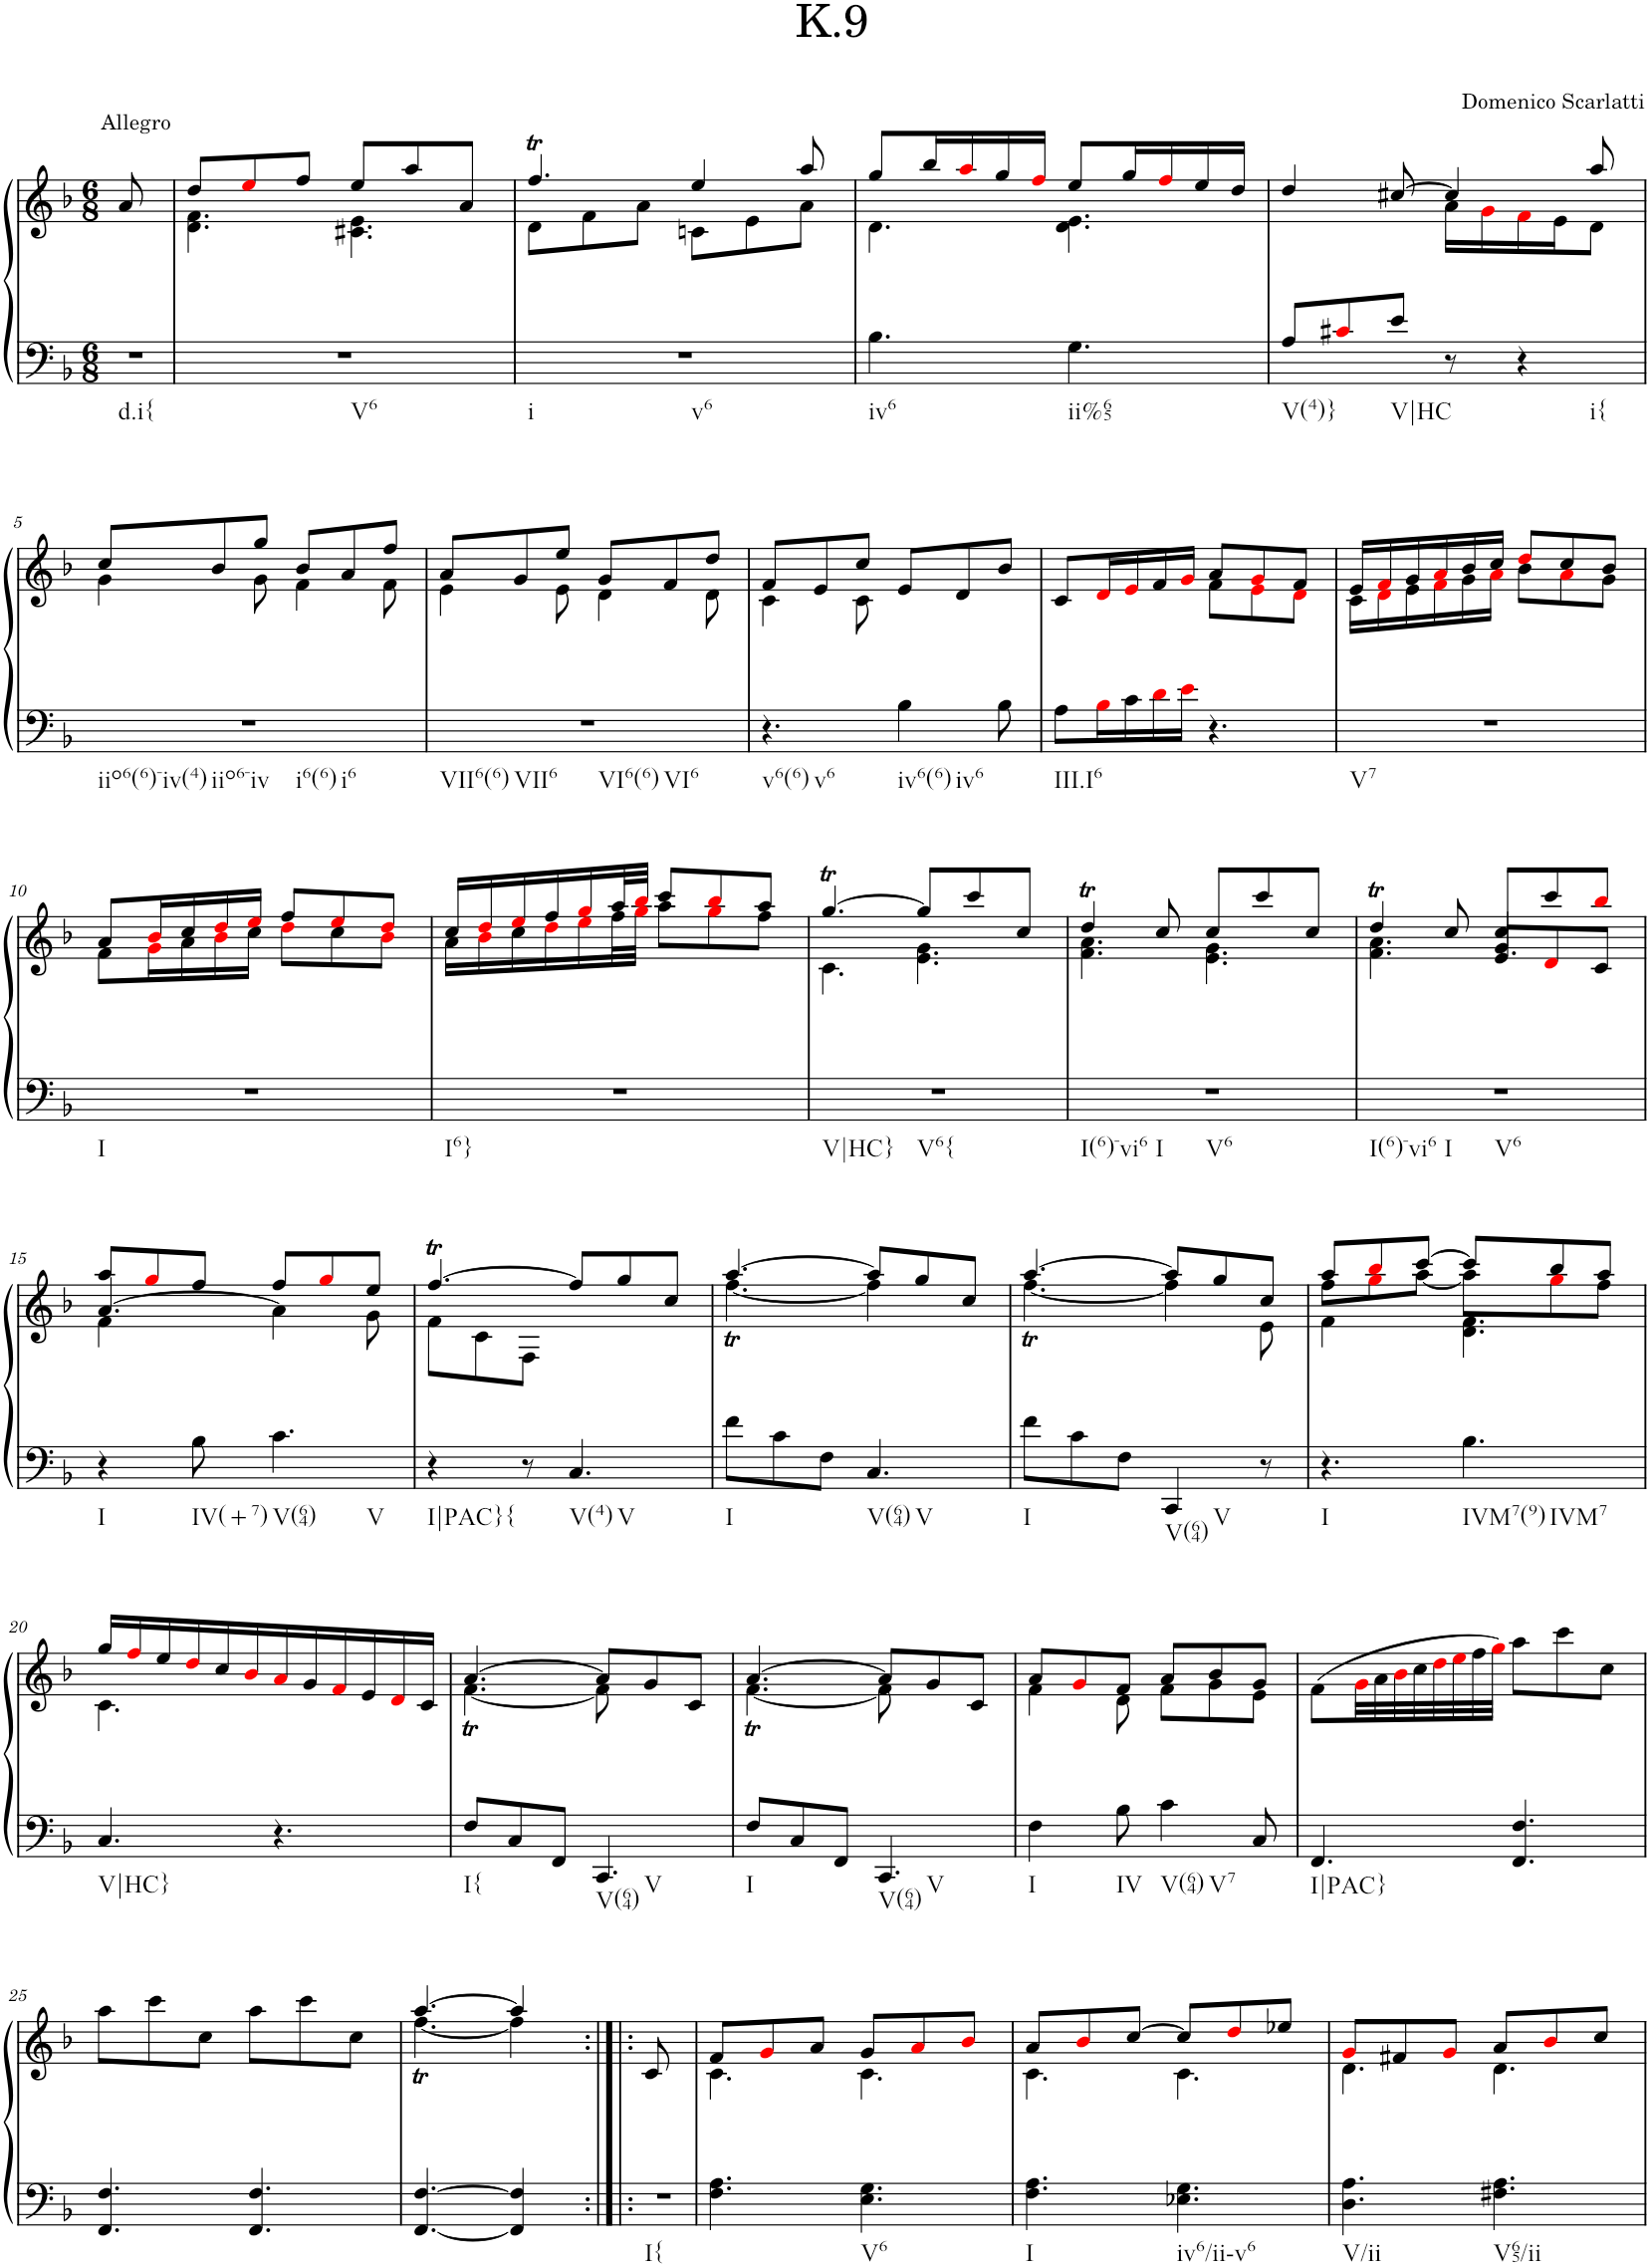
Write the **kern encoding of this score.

**kern	**kern
*part1	*part1
*staff2	*staff1
*I"Piano	*
*I'Pno.	*
*clefF4	*clefG2
*k[b-]	*k[b-]
*M6/8	*M6/8
=	=
!	!LO:TX:a:t=Allegro
!LO:TX:b:t=d.i{	!
2.r	8a/
.	2ryy
.	8ryy
=1	=1
*	*^
!LO:TX:b:t=V6	!	!
2.r	8dd/L	4.d\ 4.f\
.	8eei/	.
.	8ff/J	.
.	8ee/L	4.c#X\ 4.e\
.	8aa/	.
.	8a/J	.
=2	=2	=2
!LO:TX:b:t=i	!	!
!LO:TX:b:t=v6	!	!
2.r	4.ffT/	8d\L
.	.	8f\
.	.	8a\J
.	4ee/	8cn\L
.	.	8e\
.	8aa/	8a\J
=3	=3	=3
!LO:TX:b:t=iv6	!	!
4.B-\	8gg/L	4.d\
.	16bb-/L	.
.	16aai/	.
.	16gg/	.
.	16ffi/JJ	.
!LO:TX:b:t=ii%65	!	!
4.G\	8ee/L	4.d\ 4.e\
.	16gg/L	.
.	16ffi/	.
.	16ee/	.
.	16dd/JJ	.
=4	=4	=4
!LO:TX:b:t=V(4)}	!	!
8A/L	4dd/	4.ryy
8c#Xi/	.	.
!LO:TX:b:t=V|HC	!	!
8e/J	[8cc#X/	.
8r	4cc#/]	16a\LL
.	.	16gi\
!LO:TX:b:t=i{	!	!
4r	.	16fi\
.	.	16e\J
.	8aa/	8d\J
!!LO:LB:g=z	!!
=5	=5	=5
!LO:TX:b:t=iio6(6)-iv(4)	!	!
!LO:TX:b:t=iio6-iv	!	!
!LO:TX:b:t=i6(6)	!	!
!LO:TX:b:t=i6	!	!
2.r	8cc/L	4g\
.	8b-/	.
.	8gg/J	8g\
.	8b-/L	4f\
.	8a/	.
.	8ff/J	8f\
=6	=6	=6
!LO:TX:b:t=VII6(6)	!	!
!LO:TX:b:t=VII6	!	!
!LO:TX:b:t=VI6(6)	!	!
!LO:TX:b:t=VI6	!	!
2.r	8a/L	4e\
.	8g/	.
.	8ee/J	8e\
.	8g/L	4d\
.	8f/	.
.	8dd/J	8d\
=7	=7	=7
!LO:TX:b:t=v6(6)	!	!
!LO:TX:b:t=v6	!	!
4.r	8f/L	4c\
.	8e/	.
.	8cc/J	8c\
!LO:TX:b:t=iv6(6)	!	!
!LO:TX:b:t=iv6	!	!
4B-\	8e/L	4.ryy
.	8d/	.
8B-\	8b-/J	.
=8	=8	=8
!LO:TX:b:t=III.I6	!	!
8A\L	8c/L	4.ryy
16B-i\L	16di/L	.
16c\	16ei/	.
16di\	16f/	.
16ei\JJ	16gi/JJ	.
4.r	8a/L	8f\L
.	8gi/	8ei\
.	8f/J	8di\J
=9	=9	=9
!LO:TX:b:t=V7	!	!
2.r	16e/LL	16c\LL
.	16fi/	16di\
.	16g/	16e\
.	16ai/	16fi\
.	16b-/	16g\
.	16cc/JJ	16ai\JJ
.	8ddi/L	8b-\L
.	8cc/	8ai\
.	8b-/J	8g\J
!!LO:LB:g=z	!!
=10	=10	=10
!LO:TX:b:t=I	!	!
2.r	8a/L	8f\L
.	16b-i/L	16gi\L
.	16cc/	16a\
.	16ddi/	16b-i\
.	16eei/JJ	16cc\JJ
.	8ff/L	8ddi\L
.	8eei/	8cc\
.	8ddi/J	8b-i\J
=11	=11	=11
!LO:TX:b:t=I6}	!	!
2.r	16cc/LL	16a\LL
.	16ddi/	16b-i\
.	16eei/	16cc\
.	16ff/	16ddi\
.	16ggi/	16eei\
.	32aa/L	32ff\L
.	32bb-i/JJJ	32ggi\JJJ
.	8ccc/L	8aa\L
.	8bb-i/	8ggi\
.	8aa/J	8ff\J
=12	=12	=12
!LO:TX:b:t=V|HC}	!	!
!LO:TX:b:t=V6{	!	!
2.r	[4.ggT/	4.c\
.	8gg/L]	4.e\ 4.g\
.	8ccc/	.
.	8cc/J	.
=13	=13	=13
!LO:TX:b:t=I(6)-vi6	!	!
!LO:TX:b:t=I	!	!
!LO:TX:b:t=V6	!	!
2.r	4ddT/	4.f\ 4.a\
.	8cc/	.
.	8cc/L	4.e\ 4.g\
.	8ccc/	.
.	8cc/J	.
=14	=14	=14
*	*	*^
!LO:TX:b:t=I(6)-vi6	!	!	!
!LO:TX:b:t=I	!	!	!
!LO:TX:b:t=V6	!	!	!
2.r	4ddT/	4.f\ 4.a\	4.ryy
.	8cc/	.	.
.	8cc/L	4.g/	8e/L
.	8ccc/	.	8di/
.	8bb-i/J	.	8c/J
!!LO:LB:g=z	!!	!!
=15	=15	=15	=15
!LO:TX:b:t=I	!	!	!
4r	8aa/L	[4.a/	4f\
.	8ggi/	.	.
!LO:TX:b:t=IV(+7)	!	!	!
8B-\	8ff/J	.	2ryy
!LO:TX:b:t=V(64)	!	!	!
!LO:TX:b:t=V	!	!	!
4.c\	8ff/L	4a\]	.
.	8ggi/	.	.
.	8ee/J	8g\	.
*	*	*v	*v
=16	=16	=16
!LO:TX:b:t=I|PAC}{	!	!
4r	[4.ffT/	8f\L
.	.	8c\
8r	.	8F\J
!LO:TX:b:t=V(4)	!	!
!LO:TX:b:t=V	!	!
4.C/	8ff/L]	4.ryy
.	8gg/	.
.	8cc/J	.
=17	=17	=17
!LO:TX:b:t=I	!	!
8f\L	[4.aa/	[4.ffT\
8c\	.	.
8F\J	.	.
!LO:TX:b:t=V(64)	!	!
!LO:TX:b:t=V	!	!
4.C/	8aa/L]	4ff\]
.	8gg/	.
.	8cc/J	8ryy
=18	=18	=18
!LO:TX:b:t=I	!	!
8f\L	[4.aa/	[4.ffT\
8c\	.	.
8F\J	.	.
!LO:TX:b:t=V(64)	!	!
!LO:TX:b:t=V	!	!
4CC/	8aa/L]	4ff\]
.	8gg/	.
8r	8cc/J	8e\
=19	=19	=19
*	*	*^
!LO:TX:b:t=I	!	!	!
4.r	8aa/L	8ff\L	4f\
.	8bb-i/	8ggi\	.
.	[8ccc/J	[8aa\J	8ryy
!LO:TX:b:t=IVM7(9)	!	!	!
!LO:TX:b:t=IVM7	!	!	!
4.B-\	8ccc/L]	8aa\L]	4.d\ 4.f\
.	8bb-/	8ggi\	.
.	8aa/J	8ff\J	.
*	*	*v	*v
!!LO:LB:g=z
=20	=20	=20
!LO:TX:b:t=V|HC}	!	!
4.C/	16gg/LL	4.c\
.	16ffi/	.
.	16ee/	.
.	16ddi/	.
.	16cc/	.
.	16b-i/	.
4.r	16ai/	4.ryy
.	16g/	.
.	16fi/	.
.	16e/	.
.	16di/	.
.	16c/JJ	.
=21	=21	=21
!LO:TX:b:t=I{	!	!
8F/L	[4.a/	[4.fT\
8C/	.	.
8FF/J	.	.
!LO:TX:b:t=V(64)	!	!
!LO:TX:b:t=V	!	!
4.CC/	8a/L]	8f\]
.	8g/	4ryy
.	8c/J	.
=22	=22	=22
!LO:TX:b:t=I	!	!
8F/L	[4.a/	[4.fT\
8C/	.	.
8FF/J	.	.
!LO:TX:b:t=V(64)	!	!
!LO:TX:b:t=V	!	!
4.CC/	8a/L]	8f\]
.	8g/	4ryy
.	8c/J	.
=23	=23	=23
!LO:TX:b:t=I	!	!
4F\	8a/L	4f\
.	8gi/	.
!LO:TX:b:t=IV	!	!
8B-\	8f/J	8d\
!LO:TX:b:t=V(64)	!	!
!LO:TX:b:t=V7	!	!
4c\	8a/L	8f\L
.	8b-/	8g\
8C/	8g/J	8e\J
=24	=24	=24
!LO:TX:b:t=I|PAC}	!	!
*	*v	*v
4.FF/	(8f\L
.	32gi\LL
.	32a\
.	32b-i\
.	32cc\
.	32ddi\
.	32eei\
.	32ff\
.	32ggi\JJJ)
4.FF/ 4.F/	8aa\L
.	8ccc\
.	8cc\J
!!LO:LB:g=z
=25	=25
4.FF/ 4.F/	8aa\L
.	8ccc\
.	8cc\J
4.FF/ 4.F/	8aa\L
.	8ccc\
.	8cc\J
=26	=26
*	*^
[4.FF/ [4.F/	[4.aa/	[4.ffT\
4FF/] 4F/]	4aa/]	4ff\]
=26X1:|!|:	=26X1:|!|:	=26X1:|!|:
!LO:TX:b:t=I{	!	!
*	*v	*v
2.r	8c/
.	2ryy
.	8ryy
=27	=27
*	*^
4.F\ 4.A\	8f/L	4.c\
.	8gi/	.
.	8a/J	.
!LO:TX:b:t=V6	!	!
4.E\ 4.G\	8g/L	4.c\
.	8ai/	.
.	8b-i/J	.
=28	=28	=28
!LO:TX:b:t=I	!	!
4.F\ 4.A\	8a/L	4.c\
.	8b-i/	.
.	[8cc/J	.
!LO:TX:b:t=iv6/ii-v6	!	!
4.E-X\ 4.G\	8cc/L]	4.c\
.	8ddi/	.
.	8ee-X/J	.
=29	=29	=29
!LO:TX:b:t=V/ii	!	!
4.D\ 4.A\	8gi/L	4.d\
.	8f#X/	.
.	8gi/J	.
!LO:TX:b:t=V65/ii	!	!
4.F#X\ 4.A\	8a/L	4.d\
.	8b-i/	.
.	8cc/J	.
*	*v	*v
=	=
*-	*-
